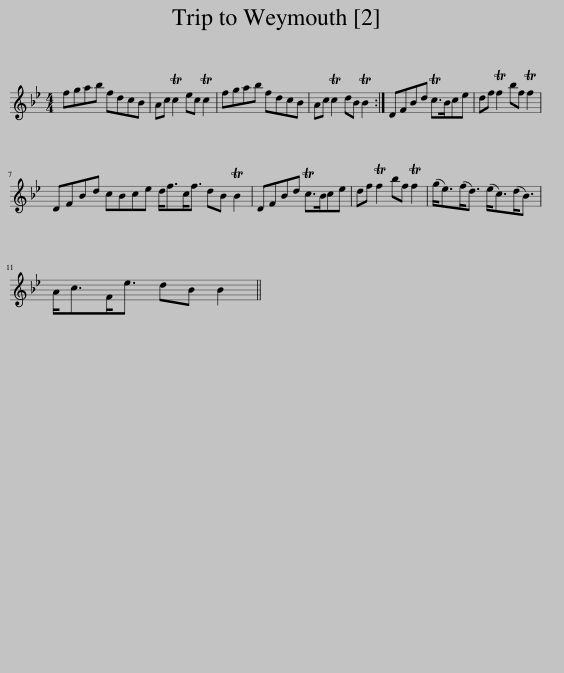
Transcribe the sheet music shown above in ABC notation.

X:1
L:1/8
M:4/4
I:linebreak $
K:Bb
V:1 treble
V:1
 fgab fdcB | Ac Tc2 ec Tc2 | fgab fdcB | Ac Tc2 dB TB2 :| DFBd Tc>Bce | %5
 df Tf2 bf Tf2 |$ DFBd cBce d<fc<f dB TB2 | DFBd Tc>Bce | df Tf2 bf Tf2 | (g<e)(f<d) (e<c)(d<B) |$ %10
 A<cF<e dB B2 || %11
